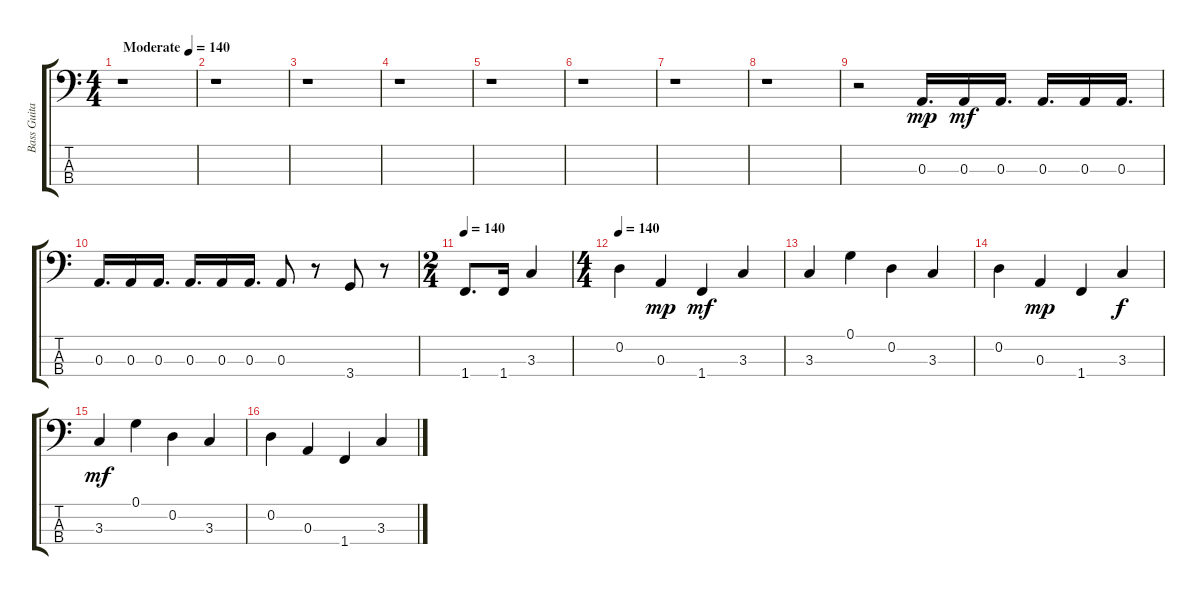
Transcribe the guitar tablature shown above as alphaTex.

\track ("Bass Guitar" "Bass Guita") {instrument electricbassfinger}
\staff {score tabs}
\tuning (G2 D2 A1 E1) {hide}
\ts (4 4)
\tempo (140 "Moderate")
\clef f4
\ks c
r.1{dy mp instrument electricbassfinger} |
r.1 |
r.1 |
r.1 |
r.1 |
r.1 |
r.1 |
r.1 |
r.2 0.3.16{d} 0.3.16{dy mf} 0.3.16{d} 0.3.16{d} 0.3.16 0.3.16{d} |
0.3.16{d} 0.3.16 0.3.16{d} 0.3.16{d} 0.3.16 0.3.16{d} 0.3.8 r.8 3.4.8 r.8 |
\ts (2 4)
\tempo 140
1.4.8{d} 1.4.16 3.3.4 |
\ts (4 4)
\tempo 140
0.2.4 0.3.4{dy mp} 1.4.4{dy mf} 3.3.4 |
3.3.4 0.1.4 0.2.4 3.3.4 |
0.2.4 0.3.4{dy mp} 1.4.4 3.3.4{dy f} |
3.3.4{dy mf} 0.1.4 0.2.4 3.3.4 |
0.2.4 0.3.4 1.4.4 3.3.4
